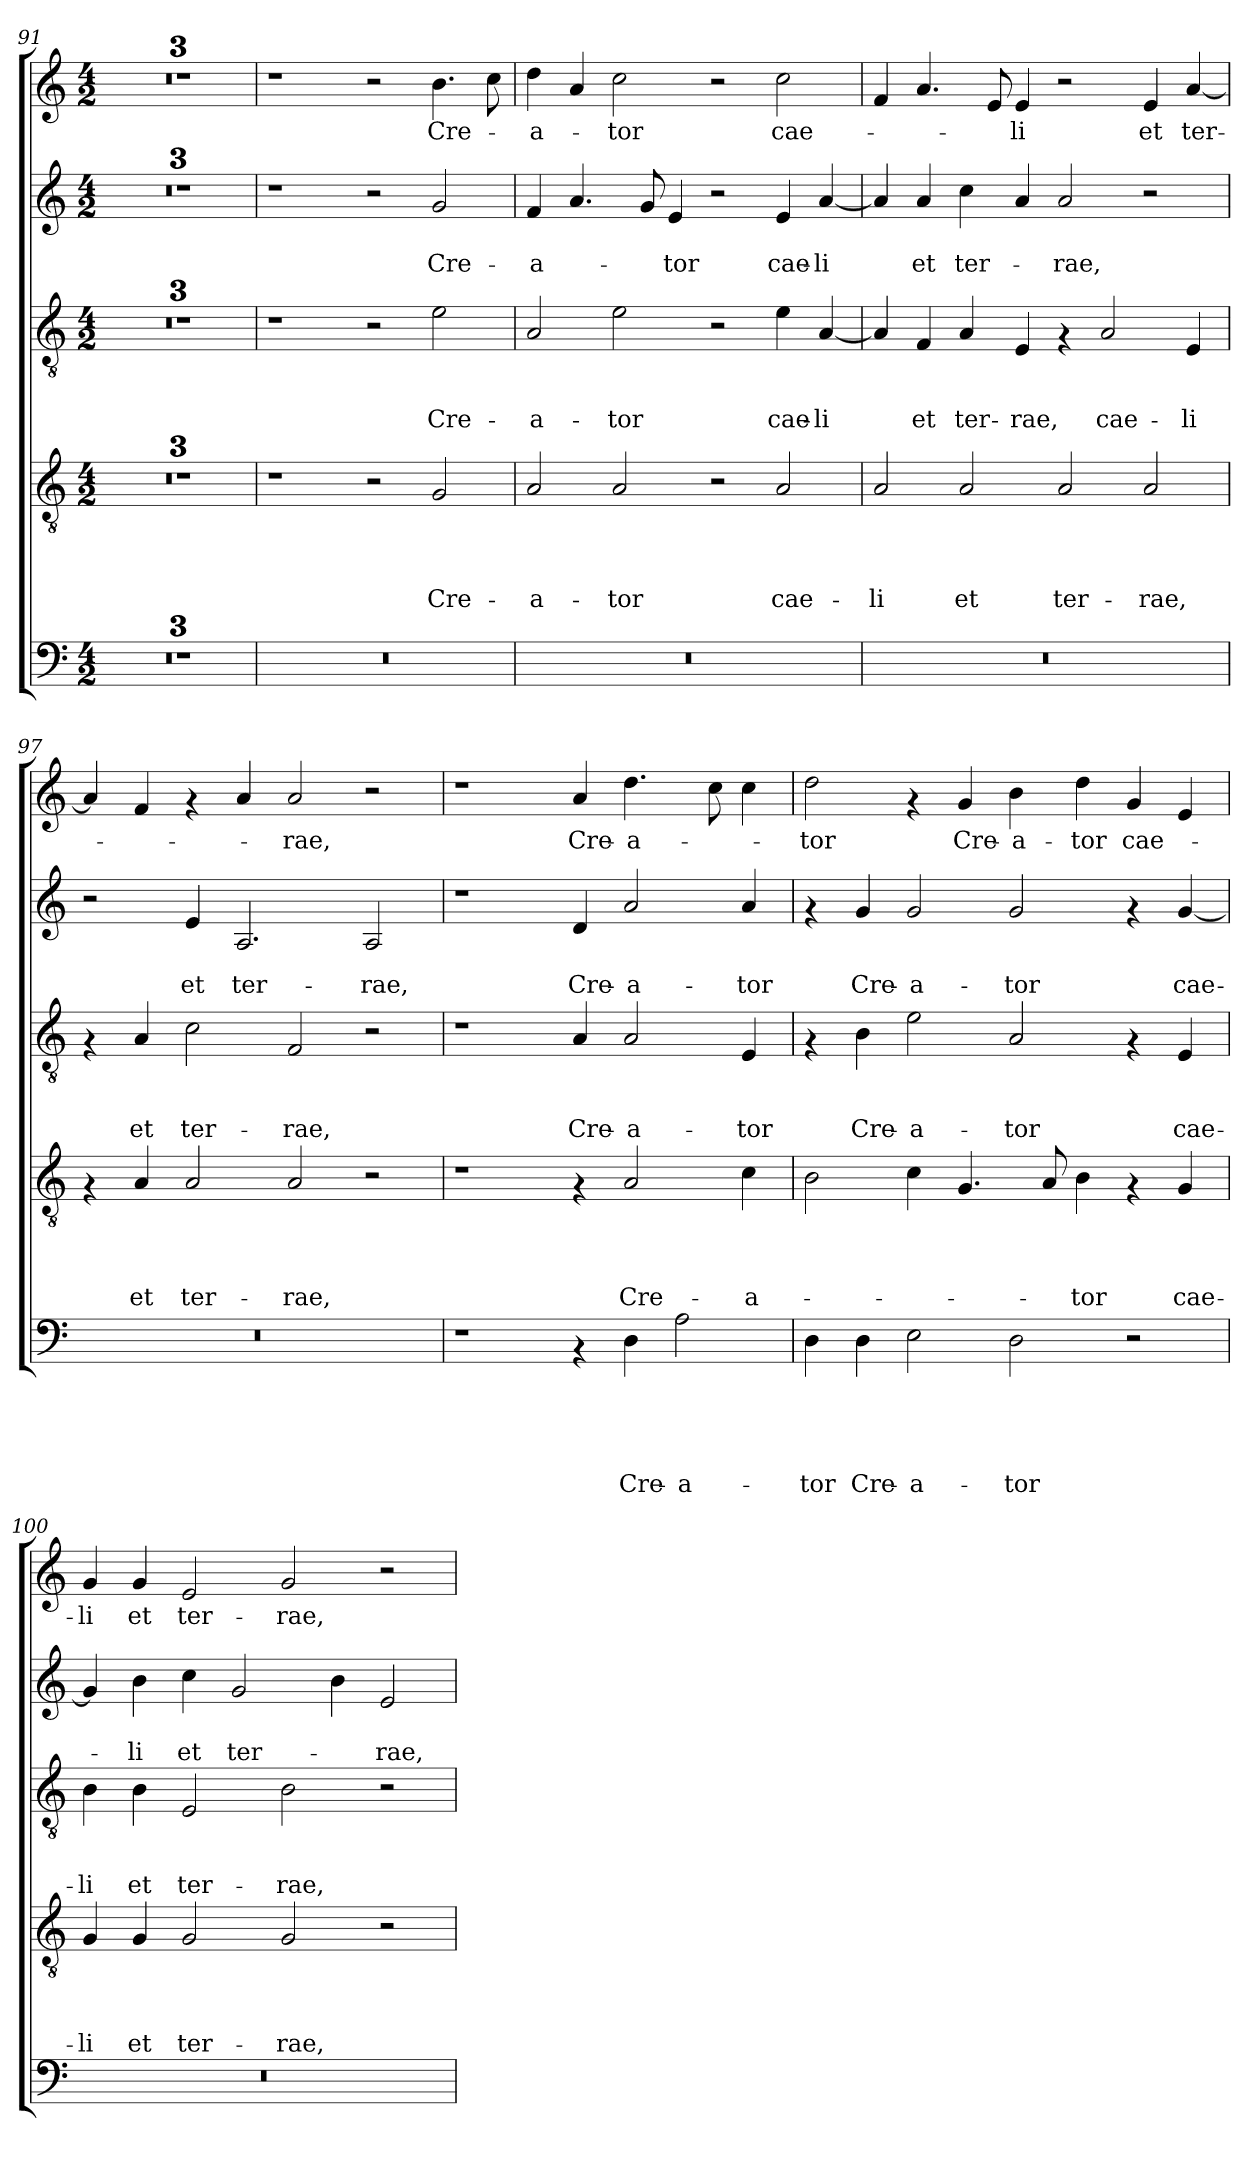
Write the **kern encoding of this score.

**kern	**text	**text	**text	**text	**text	**kern	**text	**text	**text	**text	**kern	**text	**text	**text	**kern	**text	**text	**kern	**text
*part5	*part5	*part5	*part5	*part5	*part5	*part4	*part4	*part4	*part4	*part4	*part3	*part3	*part3	*part3	*part2	*part2	*part2	*part1	*part1
*staff5	*staff5	*staff5	*staff5	*staff5	*staff5	*staff4	*staff4	*staff4	*staff4	*staff4	*staff3	*staff3	*staff3	*staff3	*staff2	*staff2	*staff2	*staff1	*staff1
*clefF4	*	*	*	*	*	*clefGv2	*	*	*	*	*clefGv2	*	*	*	*clefG2	*	*	*clefG2	*
*k[]	*	*	*	*	*	*k[]	*	*	*	*	*k[]	*	*	*	*k[]	*	*	*k[]	*
*C:	*	*	*	*	*	*C:	*	*	*	*	*C:	*	*	*	*C:	*	*	*C:	*
*M4/2	*	*	*	*	*	*M4/2	*	*	*	*	*M4/2	*	*	*	*M4/2	*	*	*M4/2	*
=91	=91	=91	=91	=91	=91	=91	=91	=91	=91	=91	=91	=91	=91	=91	=91	=91	=91	=91	=91
0r	.	.	.	.	.	0r	.	.	.	.	0r	.	.	.	0r	.	.	0r	.
=92	=92	=92	=92	=92	=92	=92	=92	=92	=92	=92	=92	=92	=92	=92	=92	=92	=92	=92	=92
0r	.	.	.	.	.	0r	.	.	.	.	0r	.	.	.	0r	.	.	0r	.
=93	=93	=93	=93	=93	=93	=93	=93	=93	=93	=93	=93	=93	=93	=93	=93	=93	=93	=93	=93
0r	.	.	.	.	.	0r	.	.	.	.	0r	.	.	.	0r	.	.	0r	.
=94	=94	=94	=94	=94	=94	=94	=94	=94	=94	=94	=94	=94	=94	=94	=94	=94	=94	=94	=94
0r	.	.	.	.	.	1r	.	.	.	.	1r	.	.	.	1r	.	.	1r	.
.	.	.	.	.	.	2r	.	.	.	.	2r	.	.	.	2r	.	.	2r	.
!	!	!	!	!	!	!	!	!	!	!LO:LY:b	!	!	!	!LO:LY:b	!	!	!LO:LY:b	!	!LO:LY:b
.	.	.	.	.	.	2G/	.	.	.	Cre-	2e\	.	.	Cre-	2g/	.	Cre-	4.b\	Cre-
.	.	.	.	.	.	.	.	.	.	.	.	.	.	.	.	.	.	8cc\	.
!!LO:PB:g=z
=95	=95	=95	=95	=95	=95	=95	=95	=95	=95	=95	=95	=95	=95	=95	=95	=95	=95	=95	=95
!	!	!	!	!	!	!	!	!	!	!LO:LY:b	!	!	!	!LO:LY:b	!	!	!LO:LY:b	!	!LO:LY:b
0r	.	.	.	.	.	2A/	.	.	.	-a-	2A/	.	.	-a-	4f/	.	-a-	4dd\	-a-
.	.	.	.	.	.	.	.	.	.	.	.	.	.	.	4.a/	.	.	4a/	.
!	!	!	!	!	!	!	!	!	!	!LO:LY:b	!	!	!	!LO:LY:b	!	!	!	!	!LO:LY:b
.	.	.	.	.	.	2A/	.	.	.	-tor	2e\	.	.	-tor	.	.	.	2cc\	-tor
.	.	.	.	.	.	.	.	.	.	.	.	.	.	.	8g/	.	.	.	.
!	!	!	!	!	!	!	!	!	!	!	!	!	!	!	!	!	!LO:LY:b	!	!
.	.	.	.	.	.	.	.	.	.	.	.	.	.	.	4e/	.	-tor	.	.
.	.	.	.	.	.	2r	.	.	.	.	2r	.	.	.	2r	.	.	2r	.
!	!	!	!	!	!	!	!	!	!	!LO:LY:b	!	!	!	!LO:LY:b	!	!	!LO:LY:b	!	!LO:LY:b
.	.	.	.	.	.	2A/	.	.	.	cae-	4e\	.	.	cae-	4e/	.	cae-	2cc\	cae-
!	!	!	!	!	!	!	!	!	!	!	!	!	!	!LO:LY:b	!	!	!LO:LY:b	!	!
.	.	.	.	.	.	.	.	.	.	.	[<4A/	.	.	-li	[<4a/	.	-li	.	.
=96	=96	=96	=96	=96	=96	=96	=96	=96	=96	=96	=96	=96	=96	=96	=96	=96	=96	=96	=96
!	!	!	!	!	!	!	!	!	!	!LO:LY:b	!	!	!	!	!	!	!	!	!
0r	.	.	.	.	.	2A/	.	.	.	-li	4A/]	.	.	.	4a/]	.	.	4f/	.
!	!	!	!	!	!	!	!	!	!	!	!	!	!	!LO:LY:b	!	!	!LO:LY:b	!	!
.	.	.	.	.	.	.	.	.	.	.	4F/	.	.	et	4a/	.	et	4.a/	.
!	!	!	!	!	!	!	!	!	!	!LO:LY:b	!	!	!	!LO:LY:b	!	!	!LO:LY:b	!	!
.	.	.	.	.	.	2A/	.	.	.	et	4A/	.	.	ter-	4cc\	.	ter-	.	.
.	.	.	.	.	.	.	.	.	.	.	.	.	.	.	.	.	.	8e/	.
!	!	!	!	!	!	!	!	!	!	!	!	!	!	!LO:LY:b	!	!	!	!	!LO:LY:b
.	.	.	.	.	.	.	.	.	.	.	4E/	.	.	-rae,	4a/	.	.	4e/	-li
!	!	!	!	!	!	!	!	!	!	!LO:LY:b	!	!	!	!	!	!	!LO:LY:b	!	!
.	.	.	.	.	.	2A/	.	.	.	ter-	4rF	.	.	.	2a/	.	-rae,	2r	.
!	!	!	!	!	!	!	!	!	!	!	!	!	!	!LO:LY:b	!	!	!	!	!
.	.	.	.	.	.	.	.	.	.	.	2A/	.	.	cae-	.	.	.	.	.
!	!	!	!	!	!	!	!	!	!	!LO:LY:b	!	!	!	!	!	!	!	!	!LO:LY:b
.	.	.	.	.	.	2A/	.	.	.	-rae,	.	.	.	.	2r	.	.	4e/	et
!	!	!	!	!	!	!	!	!	!	!	!	!	!	!LO:LY:b	!	!	!	!	!LO:LY:b
.	.	.	.	.	.	.	.	.	.	.	4E/	.	.	-li	.	.	.	[<4a/	ter-
=97	=97	=97	=97	=97	=97	=97	=97	=97	=97	=97	=97	=97	=97	=97	=97	=97	=97	=97	=97
0r	.	.	.	.	.	4rF	.	.	.	.	4rF	.	.	.	2r	.	.	4a/]	.
!	!	!	!	!	!	!	!	!	!	!LO:LY:b	!	!	!	!LO:LY:b	!	!	!	!	!
.	.	.	.	.	.	4A/	.	.	.	et	4A/	.	.	et	.	.	.	4f/	.
!	!	!	!	!	!	!	!	!	!	!LO:LY:b	!	!	!	!LO:LY:b	!	!	!LO:LY:b	!	!
.	.	.	.	.	.	2A/	.	.	.	ter-	2c\	.	.	ter-	4e/	.	et	4rf	.
!	!	!	!	!	!	!	!	!	!	!	!	!	!	!	!	!	!LO:LY:b	!	!
.	.	.	.	.	.	.	.	.	.	.	.	.	.	.	2.A/	.	ter-	4a/	.
!	!	!	!	!	!	!	!	!	!	!LO:LY:b	!	!	!	!LO:LY:b	!	!	!	!	!LO:LY:b
.	.	.	.	.	.	2A/	.	.	.	-rae,	2F/	.	.	-rae,	.	.	.	2a/	-rae,
!	!	!	!	!	!	!	!	!	!	!	!	!	!	!	!	!	!LO:LY:b	!	!
.	.	.	.	.	.	2r	.	.	.	.	2r	.	.	.	2A/	.	-rae,	2r	.
=98	=98	=98	=98	=98	=98	=98	=98	=98	=98	=98	=98	=98	=98	=98	=98	=98	=98	=98	=98
1r	.	.	.	.	.	1r	.	.	.	.	1r	.	.	.	1r	.	.	1r	.
!	!	!	!	!	!	!	!	!	!	!	!	!	!	!LO:LY:b	!	!	!LO:LY:b	!	!LO:LY:b
4rAA	.	.	.	.	.	4rF	.	.	.	.	4A/	.	.	Cre-	4d/	.	Cre-	4a/	Cre-
!	!	!	!	!	!LO:LY:b	!	!	!	!	!LO:LY:b	!	!	!	!LO:LY:b	!	!	!LO:LY:b	!	!LO:LY:b
4D\	.	.	.	.	Cre-	2A/	.	.	.	Cre-	2A/	.	.	-a-	2a/	.	-a-	4.dd\	-a-
!	!	!	!	!	!LO:LY:b	!	!	!	!	!	!	!	!	!	!	!	!	!	!
2A\	.	.	.	.	-a-	.	.	.	.	.	.	.	.	.	.	.	.	.	.
.	.	.	.	.	.	.	.	.	.	.	.	.	.	.	.	.	.	8cc\	.
!	!	!	!	!	!	!	!	!	!	!LO:LY:b	!	!	!	!LO:LY:b	!	!	!LO:LY:b	!	!
.	.	.	.	.	.	4c\	.	.	.	-a-	4E/	.	.	-tor	4a/	.	-tor	4cc\	.
!!LO:PB:g=z
=99	=99	=99	=99	=99	=99	=99	=99	=99	=99	=99	=99	=99	=99	=99	=99	=99	=99	=99	=99
!	!	!	!	!	!LO:LY:b	!	!	!	!	!	!	!	!	!	!	!	!	!	!LO:LY:b
4D\	.	.	.	.	-tor	2B\	.	.	.	.	4rF	.	.	.	4rf	.	.	2dd\	-tor
!	!	!	!	!	!LO:LY:b	!	!	!	!	!	!	!	!	!LO:LY:b	!	!	!LO:LY:b	!	!
4D\	.	.	.	.	Cre-	.	.	.	.	.	4B\	.	.	Cre-	4g/	.	Cre-	.	.
!	!	!	!	!	!LO:LY:b	!	!	!	!	!	!	!	!	!LO:LY:b	!	!	!LO:LY:b	!	!
2E\	.	.	.	.	-a-	4c\	.	.	.	.	2e\	.	.	-a-	2g/	.	-a-	4rf	.
!	!	!	!	!	!	!	!	!	!	!	!	!	!	!	!	!	!	!	!LO:LY:b
.	.	.	.	.	.	4.G/	.	.	.	.	.	.	.	.	.	.	.	4g/	Cre-
!	!	!	!	!	!LO:LY:b	!	!	!	!	!	!	!	!	!LO:LY:b	!	!	!LO:LY:b	!	!LO:LY:b
2D\	.	.	.	.	-tor	.	.	.	.	.	2A/	.	.	-tor	2g/	.	-tor	4b\	-a-
.	.	.	.	.	.	8A/	.	.	.	.	.	.	.	.	.	.	.	.	.
!	!	!	!	!	!	!	!	!	!	!LO:LY:b	!	!	!	!	!	!	!	!	!LO:LY:b
.	.	.	.	.	.	4B\	.	.	.	-tor	.	.	.	.	.	.	.	4dd\	-tor
!	!	!	!	!	!	!	!	!	!	!	!	!	!	!	!	!	!	!	!LO:LY:b
2r	.	.	.	.	.	4rF	.	.	.	.	4rF	.	.	.	4rf	.	.	4g/	cae-
!	!	!	!	!	!	!	!	!	!	!LO:LY:b	!	!	!	!LO:LY:b	!	!	!LO:LY:b	!	!
.	.	.	.	.	.	4G/	.	.	.	cae-	4E/	.	.	cae-	[<4g/	.	cae-	4e/	.
=100	=100	=100	=100	=100	=100	=100	=100	=100	=100	=100	=100	=100	=100	=100	=100	=100	=100	=100	=100
!	!	!	!	!	!	!	!	!	!	!LO:LY:b	!	!	!	!LO:LY:b	!	!	!	!	!LO:LY:b
0r	.	.	.	.	.	4G/	.	.	.	-li	4B\	.	.	-li	4g/]	.	.	4g/	-li
!	!	!	!	!	!	!	!	!	!	!LO:LY:b	!	!	!	!LO:LY:b	!	!	!LO:LY:b	!	!LO:LY:b
.	.	.	.	.	.	4G/	.	.	.	et	4B\	.	.	et	4b\	.	-li	4g/	et
!	!	!	!	!	!	!	!	!	!	!LO:LY:b	!	!	!	!LO:LY:b	!	!	!LO:LY:b	!	!LO:LY:b
.	.	.	.	.	.	2G/	.	.	.	ter-	2E/	.	.	ter-	4cc\	.	et	2e/	ter-
!	!	!	!	!	!	!	!	!	!	!	!	!	!	!	!	!	!LO:LY:b	!	!
.	.	.	.	.	.	.	.	.	.	.	.	.	.	.	2g/	.	ter-	.	.
!	!	!	!	!	!	!	!	!	!	!LO:LY:b	!	!	!	!LO:LY:b	!	!	!	!	!LO:LY:b
.	.	.	.	.	.	2G/	.	.	.	-rae,	2B\	.	.	-rae,	.	.	.	2g/	-rae,
.	.	.	.	.	.	.	.	.	.	.	.	.	.	.	4b\	.	.	.	.
!	!	!	!	!	!	!	!	!	!	!	!	!	!	!	!	!	!LO:LY:b	!	!
.	.	.	.	.	.	2r	.	.	.	.	2r	.	.	.	2e/	.	-rae,	2r	.
=	=	=	=	=	=	=	=	=	=	=	=	=	=	=	=	=	=	=	=
*-	*-	*-	*-	*-	*-	*-	*-	*-	*-	*-	*-	*-	*-	*-	*-	*-	*-	*-	*-
